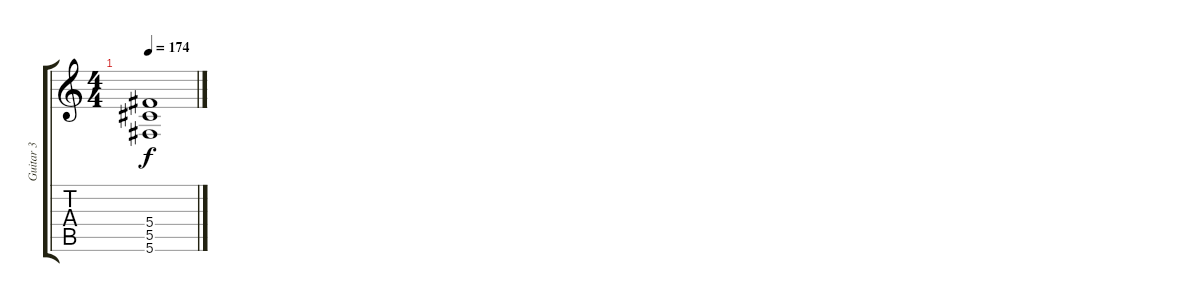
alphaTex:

\track ("Guitar 3" "Guitar 3") {instrument distortionguitar}
\staff {score tabs}
\tuning (Eb4 Bb3 Gb3 Db3 Ab2 Db2) {hide}
\ts (4 4)
\tempo 174
\clef g2
\ks c
(5.4{t} 5.5{t} 5.6{t}).1{dy f}
